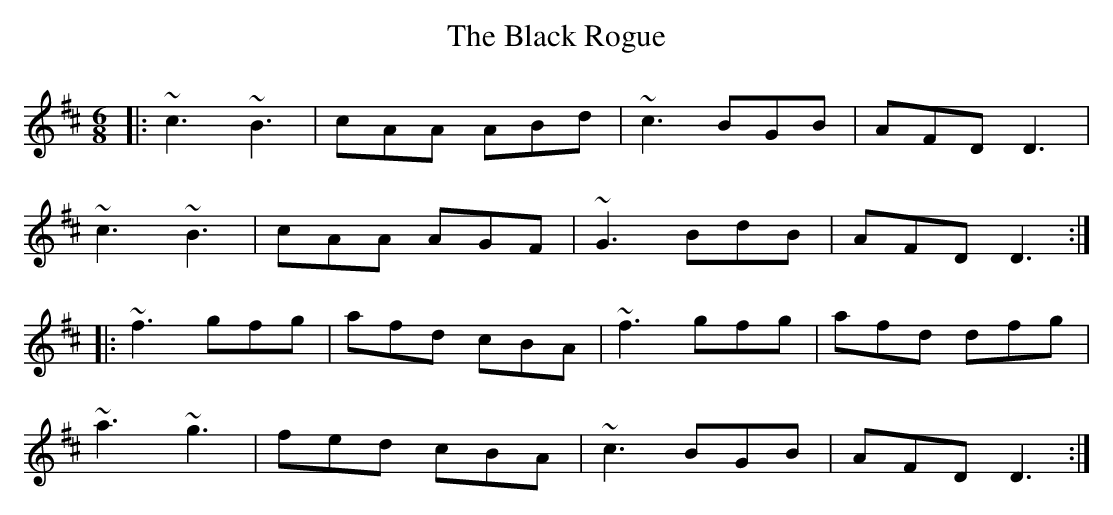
X:1
T:Black Rogue, The
M:6/8
K:D
|: ~c3 ~B3 | cAA ABd | ~c3 BGB | AFD D3 |
~c3 ~B3 | cAA AGF | ~G3 BdB | AFD D3 :|
|:~f3 gfg | afd cBA | ~f3 gfg | afd dfg |
~a3 ~g3 | fed cBA | ~c3 BGB | AFD D3 :|
